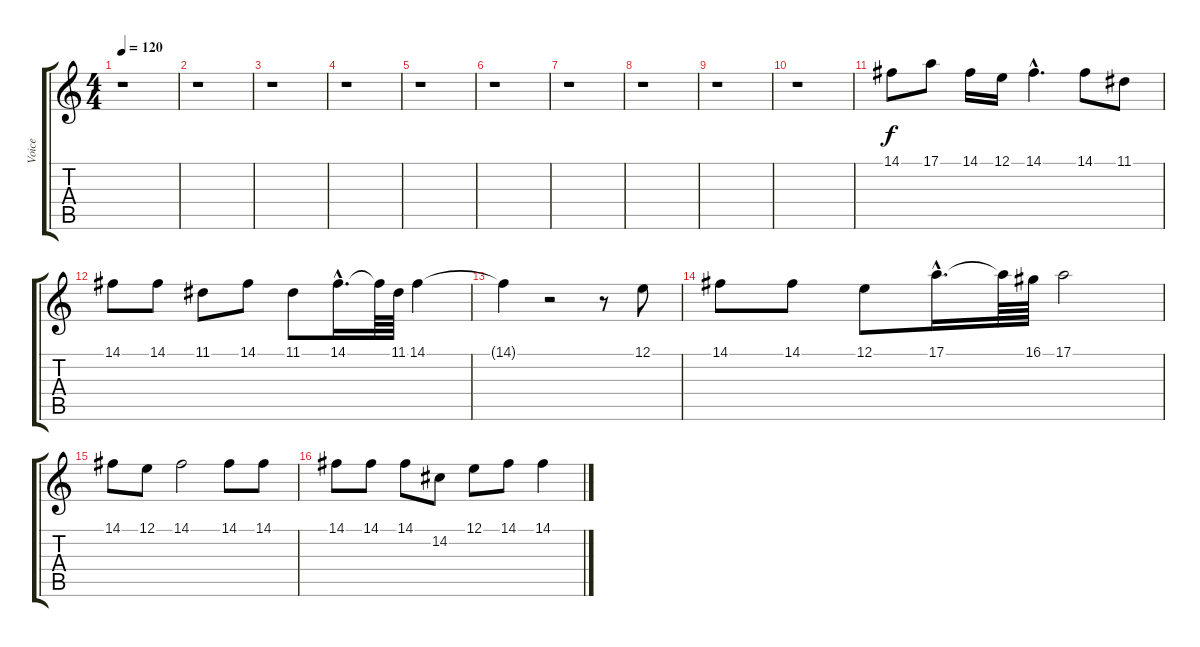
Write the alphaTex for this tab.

\track ("Voice" "Voice") {instrument pad3polysynth}
\staff {score tabs}
\tuning (E4 B3 G3 D3 A2 E2) {hide}
\ts (4 4)
\tempo 120
\clef g2
\ks c
r.1{dy f} |
r.1 |
r.1 |
r.1 |
r.1 |
r.1 |
r.1 |
r.1 |
r.1 |
r.1 |
14.1.8 17.1.8 14.1.16 12.1.16 14.1{hac}.4{d} 14.1.8 11.1.8 |
14.1.8 14.1.8 11.1.8 14.1.8 11.1.8 14.1{hac}.16{d} 14.1{t}.64 11.1.64 14.1.4 |
14.1{t}.4 r.2 r.8 12.1.8 |
14.1.8 14.1.8 12.1.8 17.1{hac}.16{d} 17.1{t}.64 16.1.64 17.1.2 |
14.1.8 12.1.8 14.1.2 14.1.8 14.1.8 |
14.1.8 14.1.8 14.1.8 14.2.8 12.1.8 14.1.8 14.1.4
